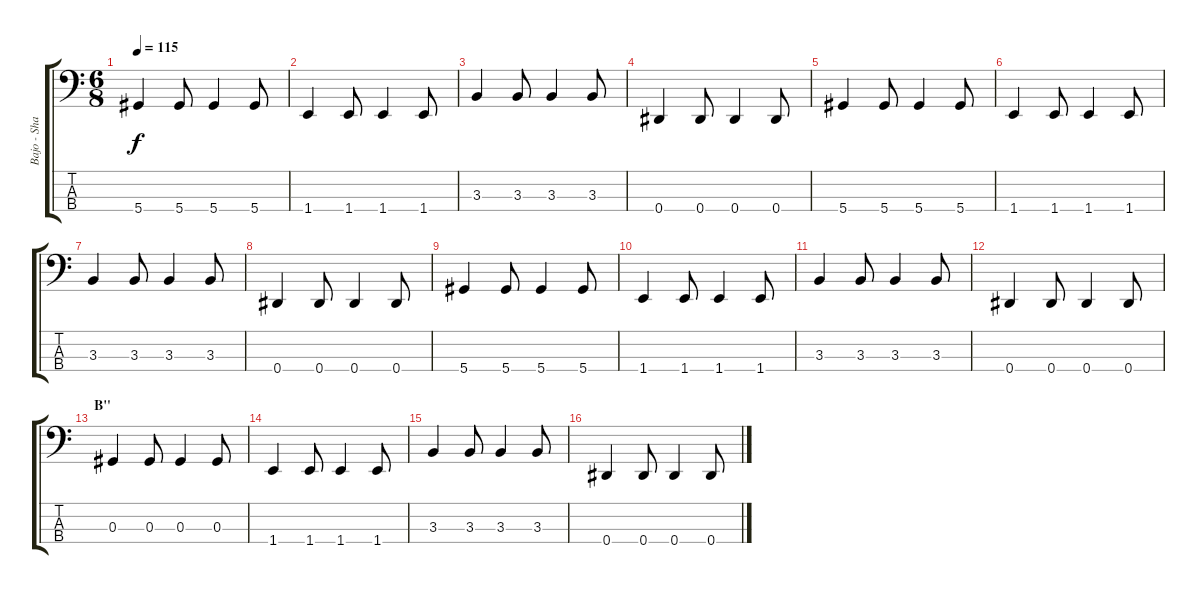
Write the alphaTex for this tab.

\track ("Bajo - Shavo Odadjian" "Bajo - Sha") {instrument electricbasspick}
\staff {score tabs}
\tuning (Gb2 Db2 Ab1 Eb1) {hide}
\ts (6 8)
\tempo 115
\clef f4
\ks c
5.4.4{dy f} 5.4.8 5.4.4 5.4.8 |
1.4.4 1.4.8 1.4.4 1.4.8 |
3.3.4 3.3.8 3.3.4 3.3.8 |
0.4.4 0.4.8 0.4.4 0.4.8 |
5.4.4 5.4.8 5.4.4 5.4.8 |
1.4.4 1.4.8 1.4.4 1.4.8 |
3.3.4 3.3.8 3.3.4 3.3.8 |
0.4.4 0.4.8 0.4.4 0.4.8 |
5.4.4 5.4.8 5.4.4 5.4.8 |
1.4.4 1.4.8 1.4.4 1.4.8 |
3.3.4 3.3.8 3.3.4 3.3.8 |
0.4.4 0.4.8 0.4.4 0.4.8 |
\section ("" "B''")
0.3.4 0.3.8 0.3.4 0.3.8 |
1.4.4 1.4.8 1.4.4 1.4.8 |
3.3.4 3.3.8 3.3.4 3.3.8 |
0.4.4 0.4.8 0.4.4 0.4.8
